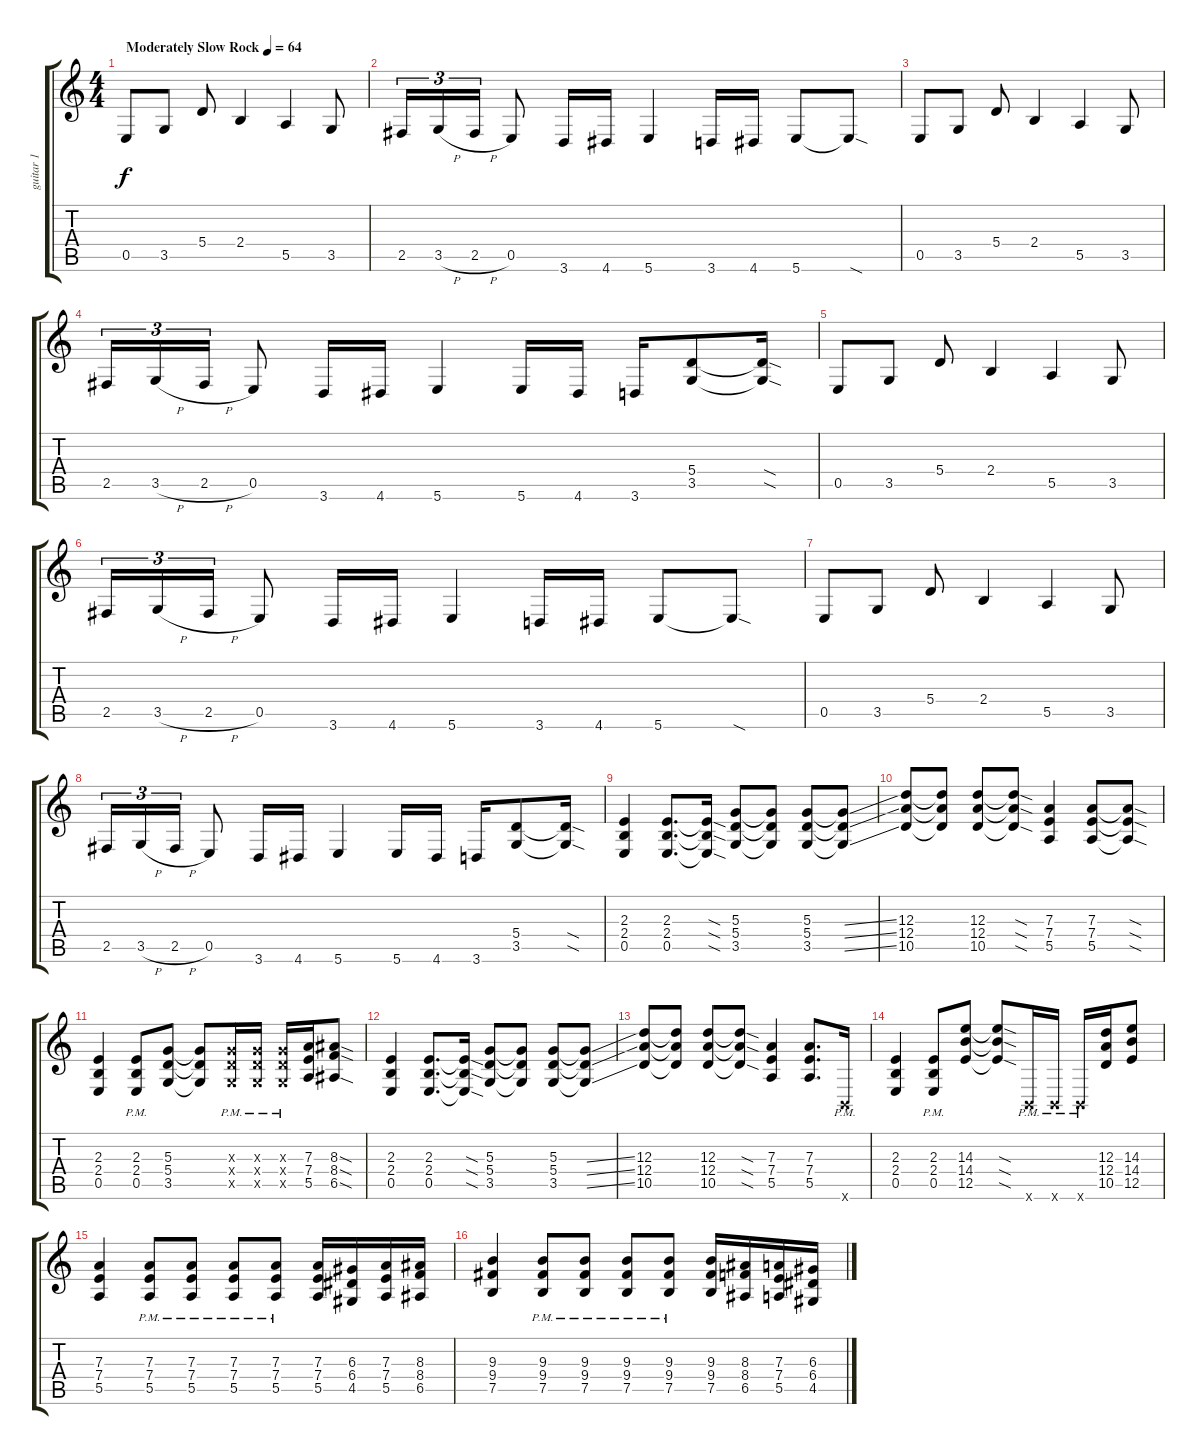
\track ("guitar 1" "guitar 1") {instrument distortionguitar}
\staff {score tabs}
\tuning (B3 Gb3 D3 A2 E2 B1) {hide}
\ts (4 4)
\tempo (64 "Moderately Slow Rock")
\clef g2
\ks c
0.5.8{dy f instrument distortionguitar} 3.5.8 5.4.8 2.4.4 5.5.4 3.5.8 |
2.5.16{tu (3 2)} 3.5{h}.16{tu (3 2)} 2.5{h}.16{tu (3 2)} 0.5.8 3.6.16 4.6.16 5.6.4 3.6.16 4.6.16 5.6.8 5.6{sod t}.8 |
0.5.8 3.5.8 5.4.8 2.4.4 5.5.4 3.5.8 |
2.5.16{tu (3 2)} 3.5{h}.16{tu (3 2)} 2.5{h}.16{tu (3 2)} 0.5.8 3.6.16 4.6.16 5.6.4 5.6.16 4.6.16 3.6.16 (5.4 3.5).8 (5.4{sod t} 3.5{sod t}).16 |
0.5.8 3.5.8 5.4.8 2.4.4 5.5.4 3.5.8 |
2.5.16{tu (3 2)} 3.5{h}.16{tu (3 2)} 2.5{h}.16{tu (3 2)} 0.5.8 3.6.16 4.6.16 5.6.4 3.6.16 4.6.16 5.6.8 5.6{sod t}.8 |
0.5.8 3.5.8 5.4.8 2.4.4 5.5.4 3.5.8 |
2.5.16{tu (3 2)} 3.5{h}.16{tu (3 2)} 2.5{h}.16{tu (3 2)} 0.5.8 3.6.16 4.6.16 5.6.4 5.6.16 4.6.16 3.6.16 (5.4 3.5).8 (5.4{sod t} 3.5{sod t}).16 |
(2.3 2.4 0.5).4 (2.3 2.4 0.5).8{d} (2.3{sod t} 2.4{sod t} 0.5{sod t}).16 (5.3 5.4 3.5).8 (5.3{t} 5.4{t} 3.5{t}).8 (5.3 5.4 3.5).8 (5.3{ss t} 5.4{ss t} 3.5{ss t}).8 |
(12.3 12.4 10.5).8 (12.3{t} 12.4{t} 10.5{t}).8 (12.3 12.4 10.5).8 (12.3{sod t} 12.4{sod t} 10.5{sod t}).8 (7.3 7.4 5.5).4 (7.3 7.4 5.5).8 (7.3{sod t} 7.4{sod t} 5.5{sod t}).8 |
(2.3 2.4 0.5).4 (2.3{pm} 2.4{pm} 0.5{pm}).8 (5.3 5.4 3.5).8 (5.3{t} 5.4{t} 3.5{t}).8 (5.3{pm x} 5.4{pm x} 3.5{pm x}).16 (5.3{pm x} 5.4{pm x} 3.5{pm x}).16 (5.3{pm x} 5.4{pm x} 3.5{pm x}).16 (7.3 7.4 5.5).16 (8.3{sod} 8.4{sod} 6.5{sod}).8 |
(2.3 2.4 0.5).4 (2.3 2.4 0.5).8{d} (2.3{sod t} 2.4{sod t} 0.5{sod t}).16 (5.3 5.4 3.5).8 (5.3{t} 5.4{t} 3.5{t}).8 (5.3 5.4 3.5).8 (5.3{ss t} 5.4{ss t} 3.5{ss t}).8 |
(12.3 12.4 10.5).8 (12.3{t} 12.4{t} 10.5{t}).8 (12.3 12.4 10.5).8 (12.3{sod t} 12.4{sod t} 10.5{sod t}).8 (7.3 7.4 5.5).4 (7.3 7.4 5.5).8{d} 0.6{pm x}.16 |
(2.3 2.4 0.5).4 (2.3{pm} 2.4{pm} 0.5{pm}).8 (14.3 14.4 12.5).8 (14.3{sod t} 14.4{sod t} 12.5{sod t}).8 0.6{pm x}.16 0.6{pm x}.16 0.6{pm x}.16 (12.3 12.4 10.5).16 (14.3 14.4 12.5).8 |
(7.3 7.4 5.5).4 (7.3{pm} 7.4{pm} 5.5{pm}).8 (7.3{pm} 7.4{pm} 5.5{pm}).8 (7.3{pm} 7.4{pm} 5.5{pm}).8 (7.3{pm} 7.4{pm} 5.5{pm}).8 (7.3 7.4 5.5).16 (6.3 6.4 4.5).16 (7.3 7.4 5.5).16 (8.3 8.4 6.5).16 |
(9.3 9.4 7.5).4 (9.3{pm} 9.4{pm} 7.5{pm}).8 (9.3{pm} 9.4{pm} 7.5{pm}).8 (9.3{pm} 9.4{pm} 7.5{pm}).8 (9.3{pm} 9.4{pm} 7.5{pm}).8 (9.3 9.4 7.5).16 (8.3 8.4 6.5).16 (7.3 7.4 5.5).16 (6.3 6.4 4.5).16
